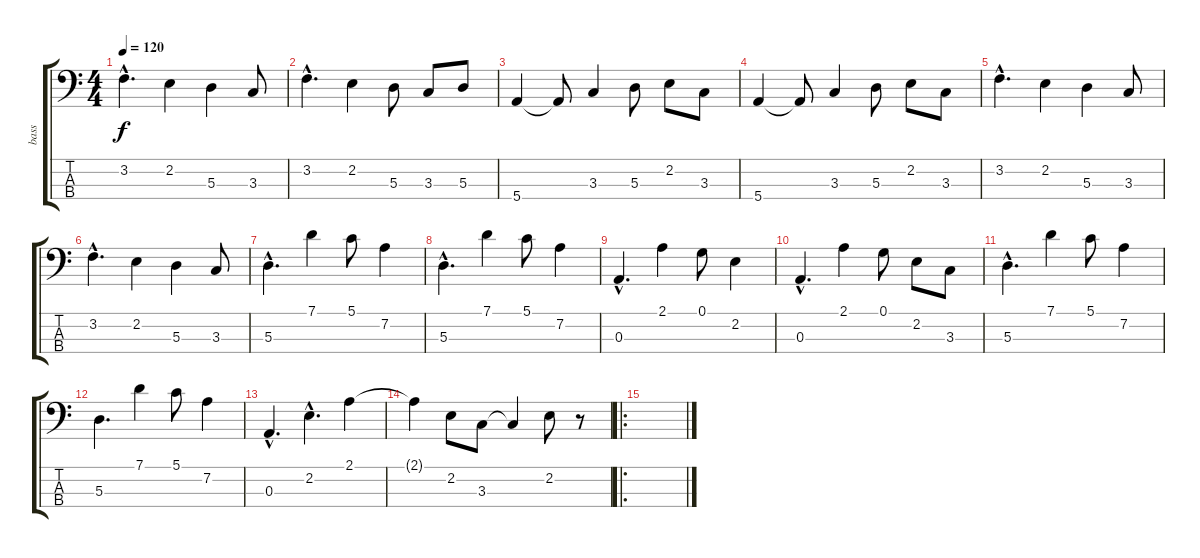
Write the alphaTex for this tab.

\track ("bass" "bass") {instrument electricbassfinger}
\staff {score tabs}
\tuning (G2 D2 A1 E1) {hide}
\ts (4 4)
\tempo 120
\clef f4
\ks c
3.2{hac}.4{d dy f} 2.2.4 5.3.4 3.3.8 |
3.2{hac}.4{d} 2.2.4 5.3.8 3.3.8 5.3.8 |
5.4.4 5.4{t}.8 3.3.4 5.3.8 2.2.8 3.3.8 |
5.4.4 5.4{t}.8 3.3.4 5.3.8 2.2.8 3.3.8 |
3.2{hac}.4{d} 2.2.4 5.3.4 3.3.8 |
3.2{hac}.4{d} 2.2.4 5.3.4 3.3.8 |
5.3{hac}.4{d} 7.1.4 5.1.8 7.2.4 |
5.3{hac}.4{d} 7.1.4 5.1.8 7.2.4 |
0.3{hac}.4{d} 2.1.4 0.1.8 2.2.4 |
0.3{hac}.4{d} 2.1.4 0.1.8 2.2.8 3.3.8 |
5.3{hac}.4{d} 7.1.4 5.1.8 7.2.4 |
5.3.4{d} 7.1.4 5.1.8 7.2.4 |
0.3{hac}.4{d} 2.2{hac}.4{d} 2.1.4 |
2.1{t}.4 2.2.8 3.3.8 3.3{t}.4 2.2.8 r.8 |
\ro
